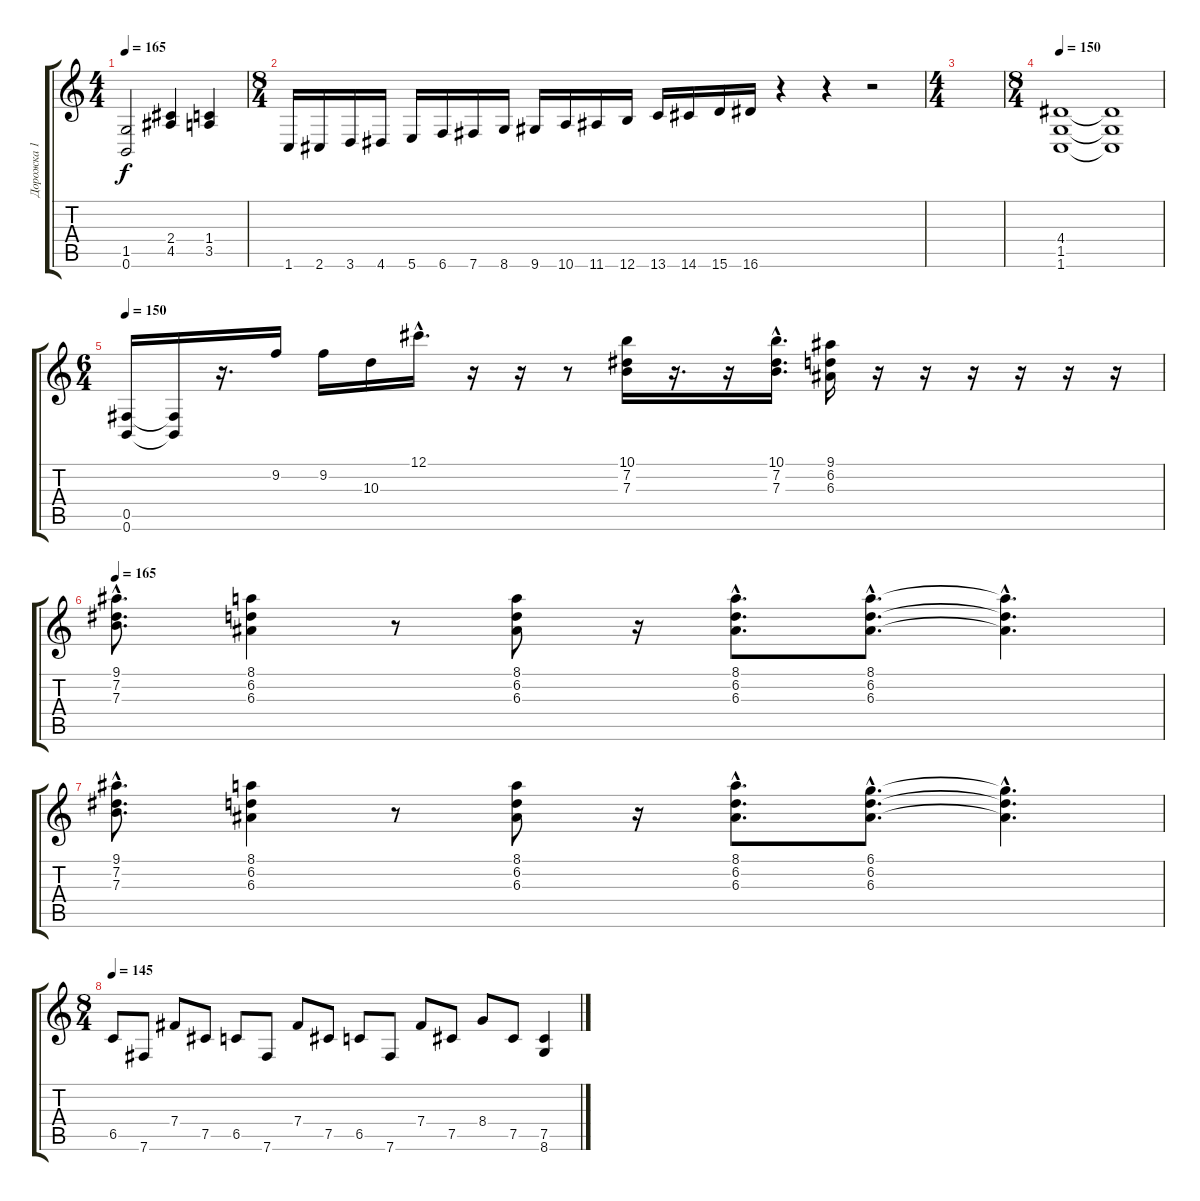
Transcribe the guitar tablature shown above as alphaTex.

\track ("Дорожка 1" "Дорожка 1") {instrument distortionguitar}
\staff {score tabs}
\tuning (Db4 Ab3 E3 B2 Gb2 B1) {hide}
\ts (4 4)
\tempo 165
\clef g2
\ks c
(1.5 0.6).2{dy f} (2.4 4.5).4 (1.4 3.5).4 |
\ts (8 4)
1.6.16 2.6.16 3.6.16 4.6.16 5.6.16 6.6.16 7.6.16 8.6.16 9.6.16 10.6.16 11.6.16 12.6.16 13.6.16 14.6.16 15.6.16 16.6.16 r.4 r.4 r.2 |
\ts (4 4)
|
\ts (8 4)
\tempo 150
(4.4 1.5 1.6).1 (4.4{t} 1.5{t} 1.6{t}).1 |
\ts (6 4)
\tempo 150
(0.5 0.6).16 (0.5{t} 0.6{t}).16 r.16{d} 9.2.16 9.2.16 10.3.16 12.1{hac}.16{d} r.16 r.16 r.8 (10.1 7.2 7.3).16 r.16{d} r.16 (10.1{hac} 7.2{hac} 7.3{hac}).16{d} (9.1 6.2 6.3).16 r.16 r.16 r.16 r.16 r.16 r.16 |
\tempo 165
(9.1{hac} 7.2{hac} 7.3{hac}).8{d instrument electricguitarjazz} (8.1 6.2 6.3).4 r.8 (8.1 6.2 6.3).8 r.16 (8.1{hac} 6.2{hac} 6.3{hac}).8{d} (8.1{hac} 6.2{hac} 6.3{hac}).8{d} (8.1{hac t} 6.2{hac t} 6.3{hac t}).4{d} |
(9.1{hac} 7.2{hac} 7.3{hac}).8{d instrument electricguitarjazz} (8.1 6.2 6.3).4 r.8 (8.1 6.2 6.3).8 r.16 (8.1{hac} 6.2{hac} 6.3{hac}).8{d} (6.1{hac} 6.2{hac} 6.3{hac}).8{d} (6.1{hac t} 6.2{hac t} 6.3{hac t}).4{d} |
\ts (8 4)
\tempo 145
6.5.8{instrument electricguitarjazz} 7.6.8 7.4.8 7.5.8 6.5.8 7.6.8 7.4.8 7.5.8 6.5.8 7.6.8 7.4.8 7.5.8 8.4.8 7.5.8 (7.5{ss} 8.6{ss}).4
